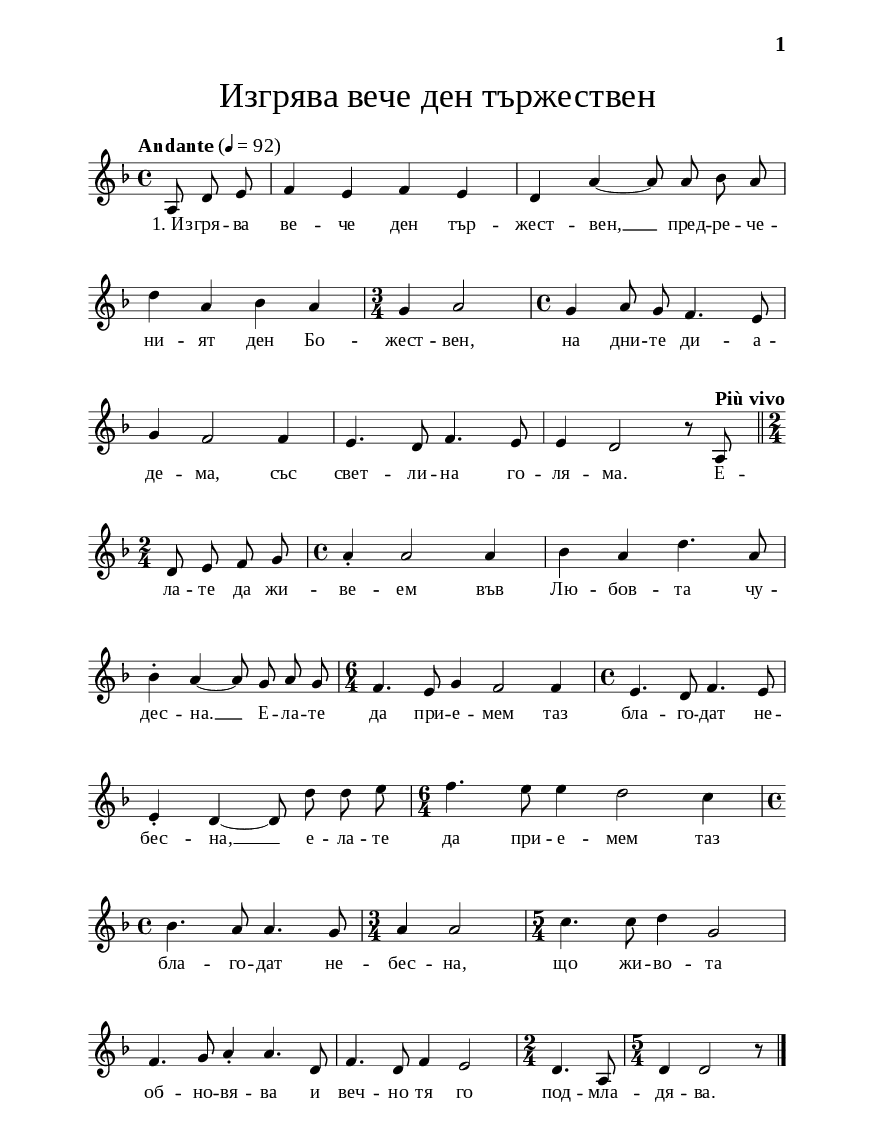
\version "2.24.4"

% include paper part and global functions
\include "include/globals.ily"


"rightBraces022" = \markup {
  \column {
    % repeat braces
    \translate #'(0 . -20.1 )
    \right-brace #18
  }
  \column {
    % repeat numbers
    \translate #'(0 . -20.7 )
    2
  }
}

\bookpart {
  \label #'ref022
  \tocItem \markup "Изгрява вече ден тържествен"
  \include "include/bookpart-paper.ily"
  \score {
    \include "include/score-layout.ily"

    \new Voice \absolute {
      \clef treble
      \key d \minor
      \time 4/4
      \tempoFunc "Andante" 4 "92"
      \autoBeamOff

      \partial 4.

      a8 d'8 e'8 |f'4 e'4 f'4 e'4 |d'4 a'4 ~ a'8 a'8 bes'8 a'8 \break |
      d''4 a'4 bes'4 a'4 |\time 3/4  g'4 a'2 | \time 4/4  g'4 a'8 g'8 f'4. e'8 \break
      g'4 f'2 f'4 |  e'4. d'8 f'4. e'8 | e'4 d'2 r8 \tempo "Più vivo" a8 | \bar "||" \time 2/4 \break
      d'8 e'8 f'8 g'8 | \time 4/4  a'4 \staccato a'2 a'4 | bes'4 a'4 d''4. a'8 \break |
      bes'4 \staccato a'4 ~ a'8 g'8 a'8 g'8 |  \time 6/4  f'4. e'8 g'4 f'2 f'4 | \time 4/4  e'4. d'8 f'4. e'8 \break |
      e'4 \staccato d'4 ~ d'8 d''8 d''8 e''8 | \time 6/4  f''4. e''8 e''4 d''2 c''4 \break
      \time 4/4  bes'4. a'8 a'4. g'8 |  \time 3/4  a'4 a'2 | \time 5/4  c''4. c''8 d''4 g'2 \break |
      f'4. g'8 a'4 \staccato a'4. d'8 | f'4. d'8 f'4 e'2 | \time 2/4 d'4. a8 | \time 5/4 d'4 d'2 r8 \bar "|."
    }
    \addlyrics {
      "1. Из" -- гря -- ва ве -- че ден тър -- жест -- вен, __ пред -- ре -- че
      -- ни -- ят ден Бо -- жест -- вен, на дни --
      те ди -- а -- де -- ма, със свет -- ли -- на го
      -- ля -- ма. Е -- ла -- те да жи -- ве -- ем във
      Лю -- бов -- та чу -- дес -- на. __ Е -- ла -- те
      да при -- е -- мем таз бла -- го -- дат не --
      бес -- на, __ е -- ла -- те да при -- е -- мем таз
      бла -- го -- дат не -- бес -- на, що жи -- во --
      та об -- но -- вя -- ва и веч -- но тя го под
      -- мла -- дя -- ва.
    }
    \header {
      title = \titleFunc #'ref_desc_2 "Изгрява вече ден тържествен" "Izgrjava veče den tăržestven"
    }

    \midi{}

  } % score

  \pageBreak

  \markup \abs-fontsize #11 {
    \hspace #25
    \override #`(baseline-skip . ,bgCoupletBaselineSkip)
    \column {

      \line { 2. И носи радост за душата, }
      \line {   "   " и прогласява свободата,}
      \line {   "   " и мир с Любов пресвята}
      \line {   "   " за всички на Земята. }


      \line { " " }
      \line { "   " \italic {Припев: } }

      \line {   "   "  Елате да живеем }

      \line {   "   " във Любовта чудесна. }

      \line {   "   " Елате да приемем }

      \line {   "   " таз благодат небесна, }

      \line {   "   " що живота обновява }

      \line {   "   " и вечно тя го подмладява. }

      \line { " " }
      \line {  3.  О, ден прекрасен, вечно благо, }
      \line {   "   " кому за тебе не е драго? }
      \line {   "   " За всичките години}
      \line {   "   " по-скоро обнови ни! }

      \line { " " }
      \line { "   " \italic {Припев ... } }
    }
    \"rightBraces022"
  } % markup

} % bookpart
